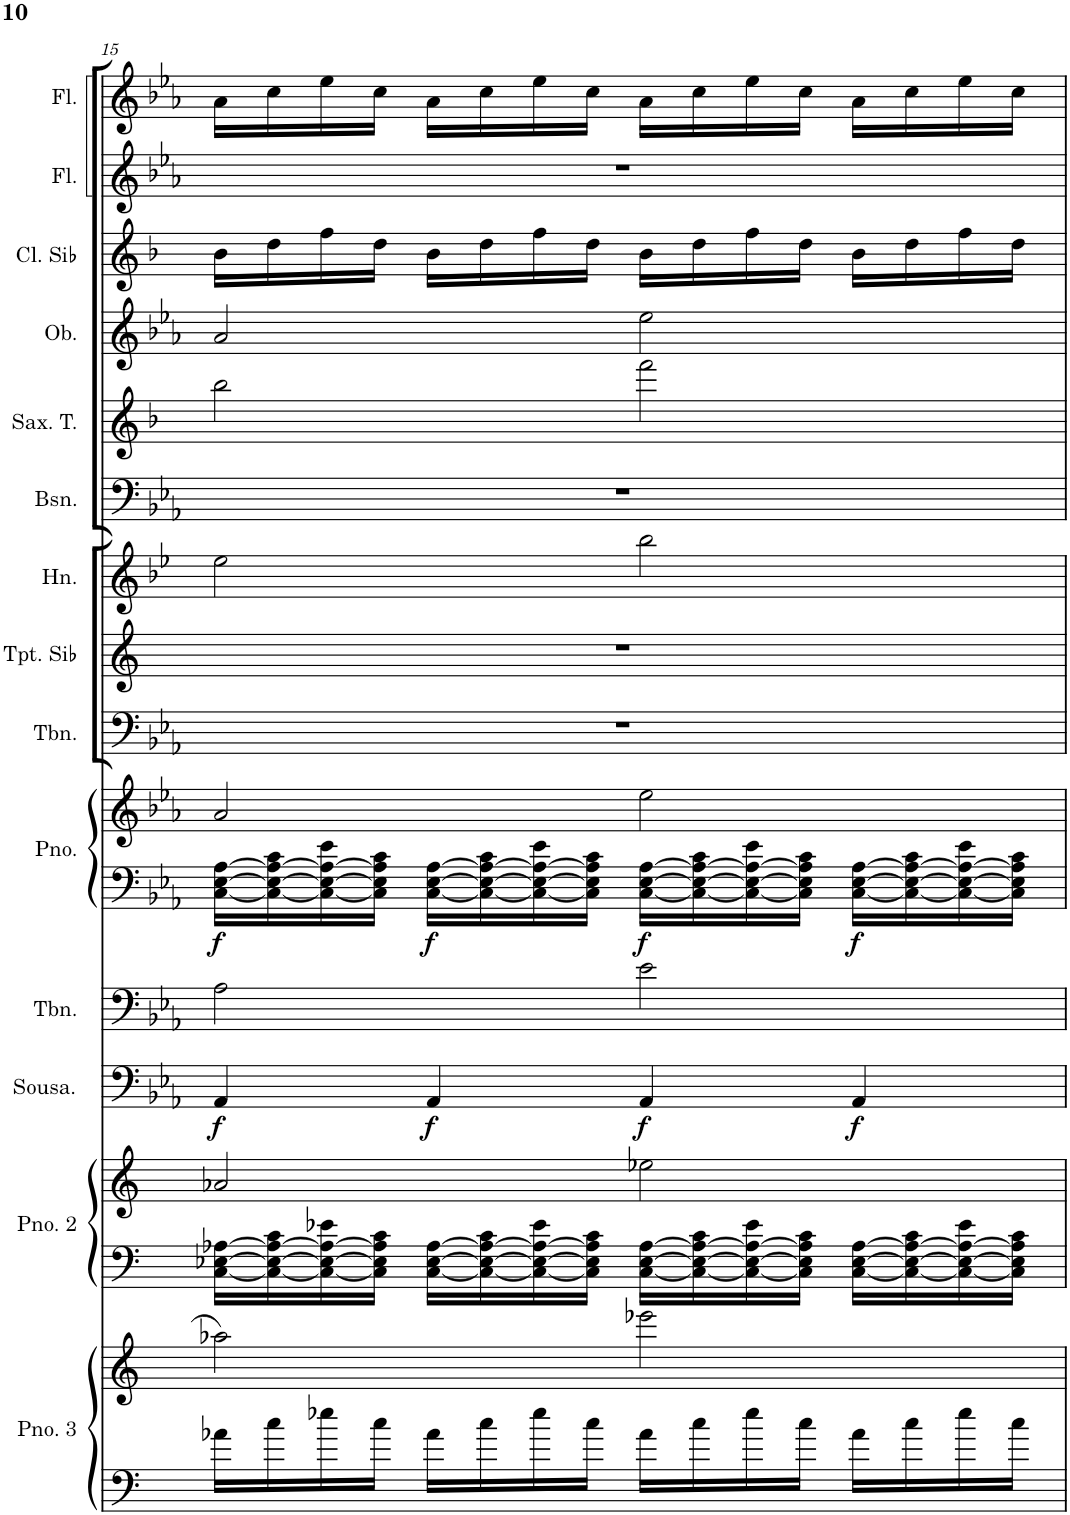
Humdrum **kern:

**kern	**kern	**kern	**kern	**kern	**dynam	**kern	**kern	**kern	**dynam	**kern	**kern	**kern	**kern	**kern	**kern	**kern	**kern	**kern
*part14	*part14	*part13	*part13	*part12	*part12	*part11	*part10	*part10	*part10	*part9	*part8	*part7	*part6	*part5	*part4	*part3	*part2	*part1
*staff17	*staff16	*staff15	*staff14	*staff13	*staff13	*staff12	*staff11	*staff10	*staff10/11	*staff9	*staff8	*staff7	*staff6	*staff5	*staff4	*staff3	*staff2	*staff1
*I"Piano 3	*	*I"Piano 2	*	*I"Sousafón	*	*I"Trombone	*I"Piano	*	*	*I"Trombón	*I"Trompeta en Sib	*I"Horn	*I"Bassoon	*I"Saxofón tenor	*I"Oboe	*I"Clarinete en Sib	*I"Flauta	*I"Flauta
*I'Pno. 3	*	*I'Pno. 2	*	*I'Sousa.	*	*I'Tbn.	*I'Pno.	*	*	*I'Tbn.	*I'Tpt. Sib	*I'Hn.	*I'Bsn.	*I'Sax. T.	*I'Ob.	*I'Cl. Sib	*I'Fl.	*I'Fl.
!!LO:PB:g=z
*clefF4	*clefG2	*clefF4	*clefG2	*clefF4	*	*clefF4	*clefF4	*clefG2	*	*clefF4	*clefG2	*clefG2	*clefF4	*clefG2	*clefG2	*clefG2	*clefG2	*clefG2
*	*	*	*	*	*	*	*	*	*	*	*Trd1c2	*Trd4c7	*	*Trd8c14	*	*Trd1c2	*	*
*k[]	*k[]	*k[]	*k[]	*k[b-e-a-]	*	*k[b-e-a-]	*k[b-e-a-]	*k[b-e-a-]	*	*k[b-e-a-]	*k[]	*k[b-e-]	*k[b-e-a-]	*k[b-]	*k[b-e-a-]	*k[b-]	*k[b-e-a-]	*k[b-e-a-]
*M4/4	*M4/4	*M4/4	*M4/4	*M4/4	*	*M4/4	*M4/4	*M4/4	*	*M4/4	*M4/4	*M4/4	*M4/4	*M4/4	*M4/4	*M4/4	*M4/4	*M4/4
=15	=15	=15	=15	=15	=15	=15	=15	=15	=15	=15	=15	=15	=15	=15	=15	=15	=15	=15
!	!	!	!	!	!LO:DY:b	!	!	!	!LO:DY:b=2	!	!	!	!	!	!	!	!	!
16a-X\LL	2aa-X\	[16C\ [16E-X\ [16A-X\LL	2a-X/	4AA-/	f	2A-\	[16C\ [16E-\ [16A-\LL	2a-/	f	1r	1r	2ee-\	1r	2bb-\	2a-/	16b-\LL	1r	16a-\LL
16cc\	.	16C\_ 16E-\_ 16A-\_ 16c\	.	.	.	.	16C\_ 16E-\_ 16A-\_ 16c\	.	.	.	.	.	.	.	.	16dd\	.	16cc\
16ee-X\	.	16C\_ 16E-\_ 16A-\_ 16e-X\	.	.	.	.	16C\_ 16E-\_ 16A-\_ 16e-\	.	.	.	.	.	.	.	.	16ff\	.	16ee-\
16cc\JJ	.	16C\] 16E-\] 16A-\] 16c\JJ	.	.	.	.	16C\] 16E-\] 16A-\] 16c\JJ	.	.	.	.	.	.	.	.	16dd\JJ	.	16cc\JJ
!	!	!	!	!	!LO:DY:b	!	!	!	!LO:DY:b=2	!	!	!	!	!	!	!	!	!
16a-\LL	.	[16C\ [16E-\ [16A-\LL	.	4AA-/	f	.	[16C\ [16E-\ [16A-\LL	.	f	.	.	.	.	.	.	16b-\LL	.	16a-\LL
16cc\	.	16C\_ 16E-\_ 16A-\_ 16c\	.	.	.	.	16C\_ 16E-\_ 16A-\_ 16c\	.	.	.	.	.	.	.	.	16dd\	.	16cc\
16ee-\	.	16C\_ 16E-\_ 16A-\_ 16e-\	.	.	.	.	16C\_ 16E-\_ 16A-\_ 16e-\	.	.	.	.	.	.	.	.	16ff\	.	16ee-\
16cc\JJ	.	16C\] 16E-\] 16A-\] 16c\JJ	.	.	.	.	16C\] 16E-\] 16A-\] 16c\JJ	.	.	.	.	.	.	.	.	16dd\JJ	.	16cc\JJ
!	!	!	!	!	!LO:DY:b	!	!	!	!LO:DY:b=2	!	!	!	!	!	!	!	!	!
16a-\LL	2eee-X\	[16C\ [16E-\ [16A-\LL	2ee-X\	4AA-/	f	2e-\	[16C\ [16E-\ [16A-\LL	2ee-\	f	.	.	2bb-\	.	2fff\	2ee-\	16b-\LL	.	16a-\LL
16cc\	.	16C\_ 16E-\_ 16A-\_ 16c\	.	.	.	.	16C\_ 16E-\_ 16A-\_ 16c\	.	.	.	.	.	.	.	.	16dd\	.	16cc\
16ee-\	.	16C\_ 16E-\_ 16A-\_ 16e-\	.	.	.	.	16C\_ 16E-\_ 16A-\_ 16e-\	.	.	.	.	.	.	.	.	16ff\	.	16ee-\
16cc\JJ	.	16C\] 16E-\] 16A-\] 16c\JJ	.	.	.	.	16C\] 16E-\] 16A-\] 16c\JJ	.	.	.	.	.	.	.	.	16dd\JJ	.	16cc\JJ
!	!	!	!	!	!LO:DY:b	!	!	!	!LO:DY:b=2	!	!	!	!	!	!	!	!	!
16a-\LL	.	[16C\ [16E-\ [16A-\LL	.	4AA-/	f	.	[16C\ [16E-\ [16A-\LL	.	f	.	.	.	.	.	.	16b-\LL	.	16a-\LL
16cc\	.	16C\_ 16E-\_ 16A-\_ 16c\	.	.	.	.	16C\_ 16E-\_ 16A-\_ 16c\	.	.	.	.	.	.	.	.	16dd\	.	16cc\
16ee-\	.	16C\_ 16E-\_ 16A-\_ 16e-\	.	.	.	.	16C\_ 16E-\_ 16A-\_ 16e-\	.	.	.	.	.	.	.	.	16ff\	.	16ee-\
16cc\JJ	.	16C\] 16E-\] 16A-\] 16c\JJ	.	.	.	.	16C\] 16E-\] 16A-\] 16c\JJ	.	.	.	.	.	.	.	.	16dd\JJ	.	16cc\JJ
=	=	=	=	=	=	=	=	=	=	=	=	=	=	=	=	=	=	=
*-	*-	*-	*-	*-	*-	*-	*-	*-	*-	*-	*-	*-	*-	*-	*-	*-	*-	*-
